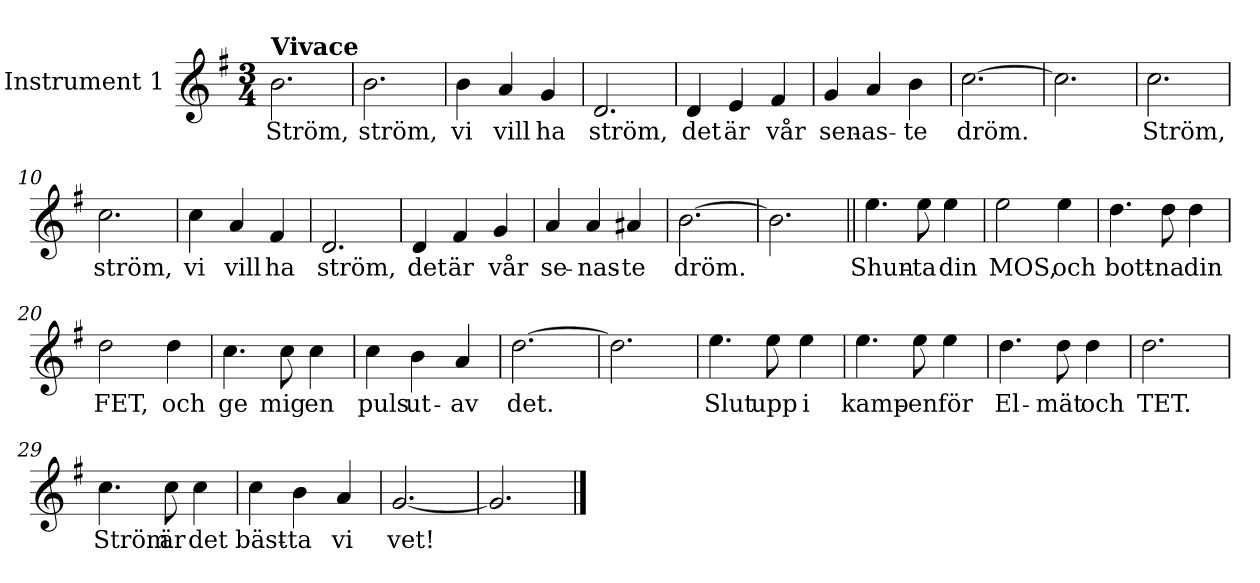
**kern	**text
*part1	*part1
*staff1	*staff1
*I"Instrument 1	*
*clefG2	*
*k[f#]	*
*M3/4	*
=1	=1
!LO:TX:a:B:t=Vivace	!
!	!LO:LY:b
2.b\	Ström,
=2	=2
!	!LO:LY:b
2.b\	ström,
=3	=3
!	!LO:LY:b
4b\	vi
!	!LO:LY:b
4a/	vill
!	!LO:LY:b
4g/	ha
=4	=4
!	!LO:LY:b
2.d/	ström,
=5	=5
!	!LO:LY:b
4d/	det
!	!LO:LY:b
4e/	är
!	!LO:LY:b
4f#/	vår
=6	=6
!	!LO:LY:b
4g/	sen-
!	!LO:LY:b
4a/	-as-
!	!LO:LY:b
4b\	-te
=7	=7
!	!LO:LY:b
[2.cc\	dröm.
=8	=8
2.cc\]	.
=9	=9
!	!LO:LY:b
2.cc\	Ström,
=10	=10
!	!LO:LY:b
2.cc\	ström,
=11	=11
!	!LO:LY:b
4cc\	vi
!	!LO:LY:b
4a/	vill
!	!LO:LY:b
4f#/	ha
=12	=12
!	!LO:LY:b
2.d/	ström,
=13	=13
!	!LO:LY:b
4d/	det
!	!LO:LY:b
4f#/	är
!	!LO:LY:b
4g/	vår
=14	=14
!	!LO:LY:b
4a/	se-
!	!LO:LY:b
4a/	-nas-
!	!LO:LY:b
4a#X/	-te
=15	=15
!	!LO:LY:b
[2.b\	dröm.
=16	=16
2.b\]	.
=17||	=17||
!	!LO:LY:b
4.ee\	Shun-
!	!LO:LY:b
8ee\	-ta
!	!LO:LY:b
4ee\	din
=18	=18
!	!LO:LY:b
2ee\	MOS,
!	!LO:LY:b
4ee\	och
=19	=19
!	!LO:LY:b
4.dd\	bott-
!	!LO:LY:b
8dd\	-na
!	!LO:LY:b
4dd\	din
!!LO:LB:g=z
=20	=20
!	!LO:LY:b
2dd\	FET,
!	!LO:LY:b
4dd\	och
=21	=21
!	!LO:LY:b
4.cc\	ge
!	!LO:LY:b
8cc\	mig
!	!LO:LY:b
4cc\	en
=22	=22
!	!LO:LY:b
4cc\	puls
!	!LO:LY:b
4b\	ut-
!	!LO:LY:b
4a/	-av
=23	=23
!	!LO:LY:b
[2.dd\	det.
=24	=24
2.dd\]	.
=25	=25
!	!LO:LY:b
4.ee\	Slut
!	!LO:LY:b
8ee\	upp
!	!LO:LY:b
4ee\	i
=26	=26
!	!LO:LY:b
4.ee\	kamp-
!	!LO:LY:b
8ee\	-en
!	!LO:LY:b
4ee\	för
=27	=27
!	!LO:LY:b
4.dd\	El-
!	!LO:LY:b
8dd\	-mät
!	!LO:LY:b
4dd\	och
=28	=28
!	!LO:LY:b
2.dd\	TET.
=29	=29
!	!LO:LY:b
4.cc\	Ström
!	!LO:LY:b
8cc\	är
!	!LO:LY:b
4cc\	det
=30	=30
!	!LO:LY:b
4cc\	bäst-
!	!LO:LY:b
4b\	-ta
!	!LO:LY:b
4a/	vi
=31	=31
!	!LO:LY:b
[2.g/	vet!
=32	=32
2.g/]	.
==	==
*-	*-
